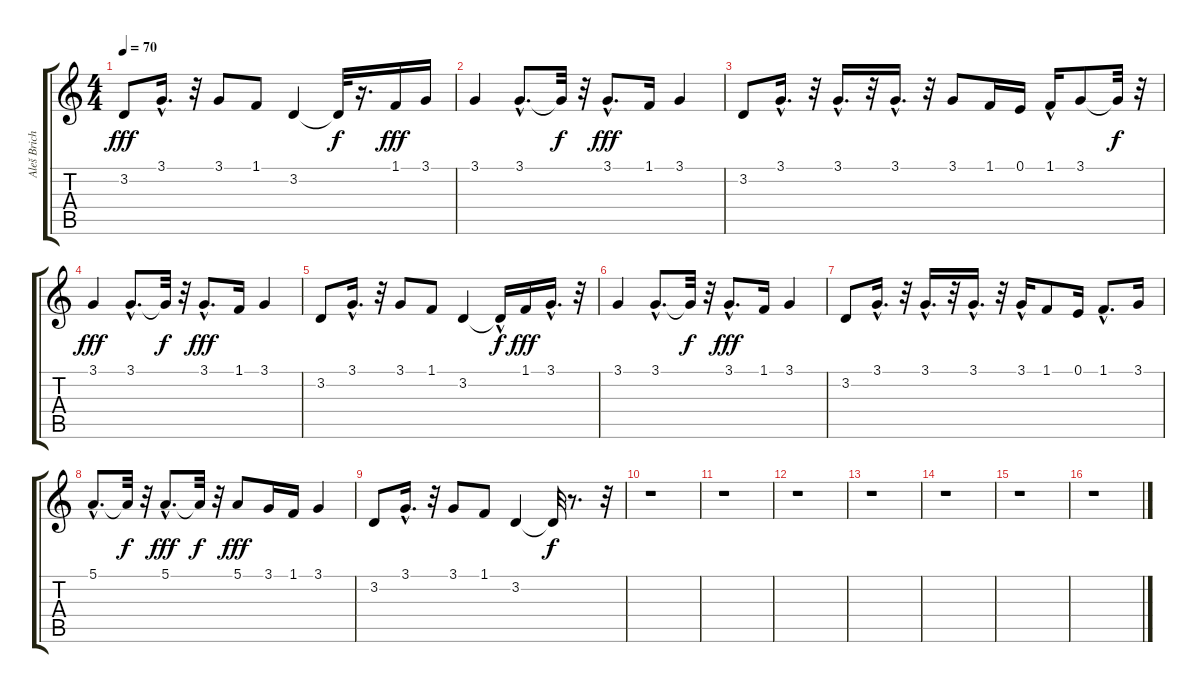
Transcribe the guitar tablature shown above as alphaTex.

\track ("Aleš Brichta zpìv" "Aleš Brich") {instrument synthvoice}
\staff {score tabs}
\tuning (E4 B3 G3 D3 A2 E2) {hide}
\ts (4 4)
\tempo 70
\clef g2
\ks c
3.2.8{dy fff} 3.1{hac}.16{d} r.32 3.1.8 1.1.8 3.2.4 3.2{t}.32{dy f} r.16{d} 1.1.16{dy fff} 3.1.16 |
3.1.4 3.1{hac}.8{d} 3.1{t}.32{dy f} r.32 3.1{hac}.8{d dy fff} 1.1.16 3.1.4 |
3.2.8 3.1{hac}.16{d} r.32 3.1{hac}.16{d} r.32 3.1{hac}.16{d} r.32 3.1.8 1.1.16 0.1.16 1.1{hac}.16 3.1.8 3.1{t}.32{dy f} r.32 |
3.1.4{dy fff} 3.1{hac}.8{d} 3.1{t}.32{dy f} r.32 3.1{hac}.8{d dy fff} 1.1.16 3.1.4 |
3.2.8 3.1{hac}.16{d} r.32 3.1.8 1.1.8 3.2.4 3.2{hac t}.16{dy f} 1.1.16{dy fff} 3.1{hac}.16{d} r.32 |
3.1.4 3.1{hac}.8{d} 3.1{t}.32{dy f} r.32 3.1{hac}.8{d dy fff} 1.1.16 3.1.4 |
3.2.8 3.1{hac}.16{d} r.32 3.1{hac}.16{d} r.32 3.1{hac}.16{d} r.32 3.1{hac}.16 1.1.8 0.1.16 1.1{hac}.8{d} 3.1.16 |
5.1{hac}.8{d} 5.1{t}.32{dy f} r.32 5.1{hac}.8{d dy fff} 5.1{t}.32{dy f} r.32 5.1.8{dy fff} 3.1.16 1.1.16 3.1.4 |
3.2.8 3.1{hac}.16{d} r.32 3.1.8 1.1.8 3.2.4 3.2{t}.32{dy f} r.8{d} r.32 |
r.1 |
r.1 |
r.1 |
r.1 |
r.1 |
r.1 |
r.1
